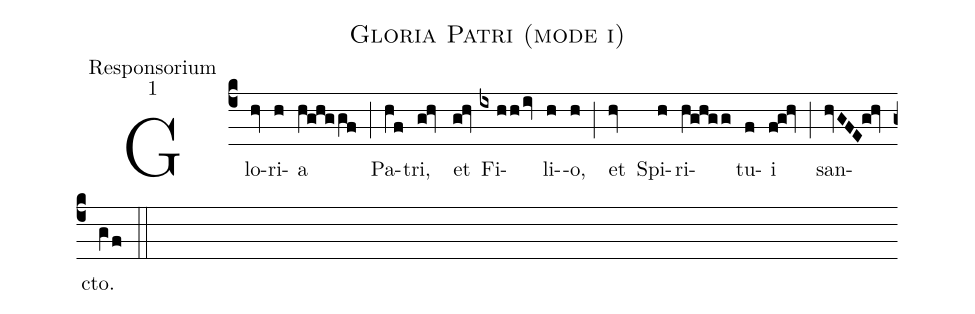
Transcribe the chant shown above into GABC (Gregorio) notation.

name:Gloria Patri (mode i);
office-part:Responsorium;
mode:1;
%%
(c4)Glo(hv)ri(h)a(hV!g!h!g/gV!f) (;) Pa(hV!f)tri,(g!hv) et(g!hv) Fi(ix/h/hiv)li(h)-o,(h)(;) et(hv) Spi(h)ri(hV!g!h!g/g)tu(f)i(f!g!hv) (;) san(hvGFE!g!hv)cto.(gVf) (::)
